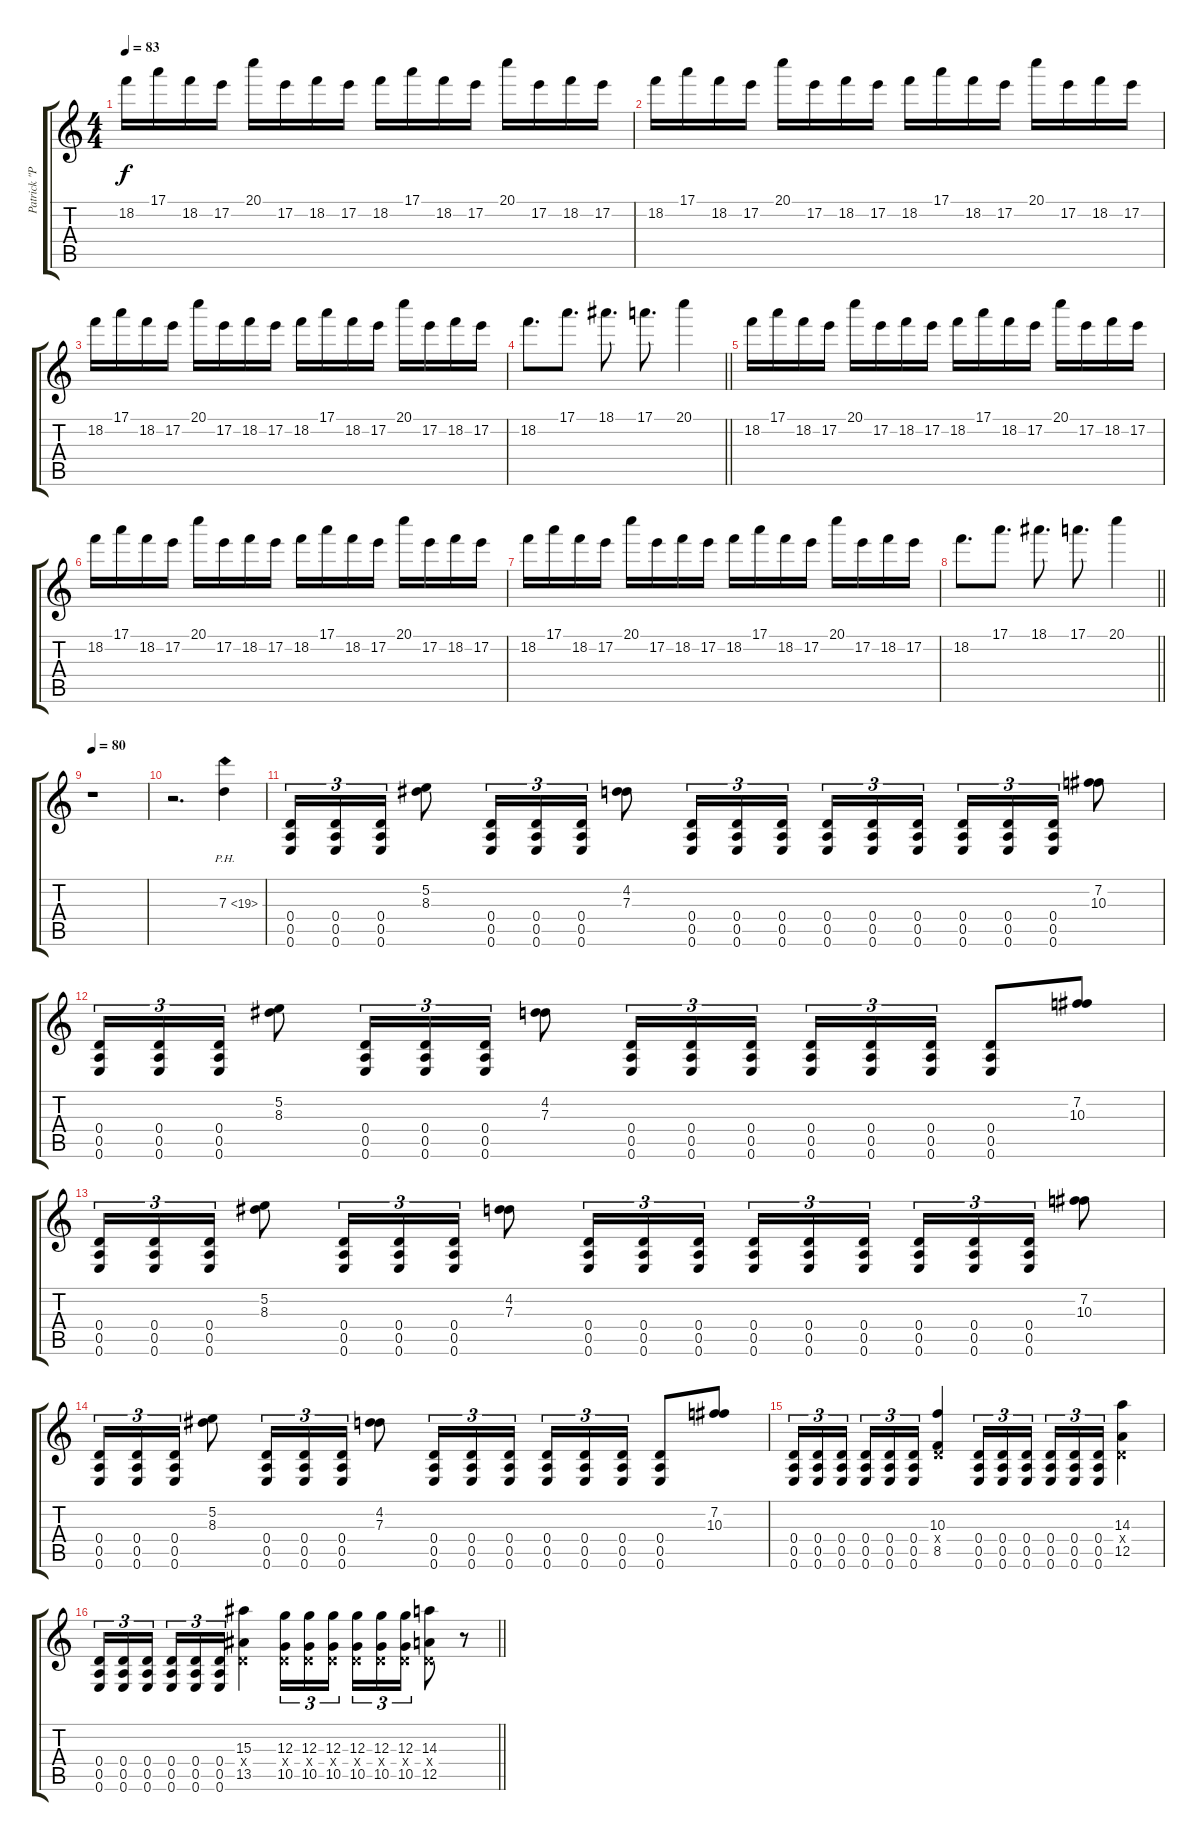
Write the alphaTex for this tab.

\track ("Patrick \"Peezee\" Thompson - Guitar 2" "Patrick \"P") {instrument distortionguitar}
\staff {score tabs}
\tuning (E4 B3 G3 D3 A2 E2) {hide}
\ts (4 4)
\tempo 83
\clef g2
\ks c
18.2.16{dy f} 17.1.16 18.2.16 17.2.16 20.1.16 17.2.16 18.2.16 17.2.16 18.2.16 17.1.16 18.2.16 17.2.16 20.1.16 17.2.16 18.2.16 17.2.16 |
18.2.16 17.1.16 18.2.16 17.2.16 20.1.16 17.2.16 18.2.16 17.2.16 18.2.16 17.1.16 18.2.16 17.2.16 20.1.16 17.2.16 18.2.16 17.2.16 |
18.2.16 17.1.16 18.2.16 17.2.16 20.1.16 17.2.16 18.2.16 17.2.16 18.2.16 17.1.16 18.2.16 17.2.16 20.1.16 17.2.16 18.2.16 17.2.16 |
\barLineRight lightlight
18.2.8{d} 17.1.8{d} 18.1.8{d} 17.1.8{d} 20.1.4 |
18.2.16 17.1.16 18.2.16 17.2.16 20.1.16 17.2.16 18.2.16 17.2.16 18.2.16 17.1.16 18.2.16 17.2.16 20.1.16 17.2.16 18.2.16 17.2.16 |
18.2.16 17.1.16 18.2.16 17.2.16 20.1.16 17.2.16 18.2.16 17.2.16 18.2.16 17.1.16 18.2.16 17.2.16 20.1.16 17.2.16 18.2.16 17.2.16 |
18.2.16 17.1.16 18.2.16 17.2.16 20.1.16 17.2.16 18.2.16 17.2.16 18.2.16 17.1.16 18.2.16 17.2.16 20.1.16 17.2.16 18.2.16 17.2.16 |
\barLineRight lightlight
18.2.8{d} 17.1.8{d} 18.1.8{d} 17.1.8{d} 20.1.4 |
\tempo 80
r.1 |
r.2{d} 7.3{ph 12}.4 |
(0.4 0.5 0.6).16{tu (3 2)} (0.4 0.5 0.6).16{tu (3 2)} (0.4 0.5 0.6).16{tu (3 2)} (5.2 8.3).8 (0.4 0.5 0.6).16{tu (3 2)} (0.4 0.5 0.6).16{tu (3 2)} (0.4 0.5 0.6).16{tu (3 2)} (4.2 7.3).8 (0.4 0.5 0.6).16{tu (3 2)} (0.4 0.5 0.6).16{tu (3 2)} (0.4 0.5 0.6).16{tu (3 2) beam splitsecondary} (0.4 0.5 0.6).16{tu (3 2)} (0.4 0.5 0.6).16{tu (3 2)} (0.4 0.5 0.6).16{tu (3 2)} (0.4 0.5 0.6).16{tu (3 2)} (0.4 0.5 0.6).16{tu (3 2)} (0.4 0.5 0.6).16{tu (3 2)} (7.2 10.3).8 |
(0.4 0.5 0.6).16{tu (3 2)} (0.4 0.5 0.6).16{tu (3 2)} (0.4 0.5 0.6).16{tu (3 2)} (5.2 8.3).8 (0.4 0.5 0.6).16{tu (3 2)} (0.4 0.5 0.6).16{tu (3 2)} (0.4 0.5 0.6).16{tu (3 2)} (4.2 7.3).8 (0.4 0.5 0.6).16{tu (3 2)} (0.4 0.5 0.6).16{tu (3 2)} (0.4 0.5 0.6).16{tu (3 2) beam splitsecondary} (0.4 0.5 0.6).16{tu (3 2)} (0.4 0.5 0.6).16{tu (3 2)} (0.4 0.5 0.6).16{tu (3 2)} (0.4 0.5 0.6).8 (7.2 10.3).8 |
(0.4 0.5 0.6).16{tu (3 2)} (0.4 0.5 0.6).16{tu (3 2)} (0.4 0.5 0.6).16{tu (3 2)} (5.2 8.3).8 (0.4 0.5 0.6).16{tu (3 2)} (0.4 0.5 0.6).16{tu (3 2)} (0.4 0.5 0.6).16{tu (3 2)} (4.2 7.3).8 (0.4 0.5 0.6).16{tu (3 2)} (0.4 0.5 0.6).16{tu (3 2)} (0.4 0.5 0.6).16{tu (3 2) beam splitsecondary} (0.4 0.5 0.6).16{tu (3 2)} (0.4 0.5 0.6).16{tu (3 2)} (0.4 0.5 0.6).16{tu (3 2)} (0.4 0.5 0.6).16{tu (3 2)} (0.4 0.5 0.6).16{tu (3 2)} (0.4 0.5 0.6).16{tu (3 2)} (7.2 10.3).8 |
(0.4 0.5 0.6).16{tu (3 2)} (0.4 0.5 0.6).16{tu (3 2)} (0.4 0.5 0.6).16{tu (3 2)} (5.2 8.3).8 (0.4 0.5 0.6).16{tu (3 2)} (0.4 0.5 0.6).16{tu (3 2)} (0.4 0.5 0.6).16{tu (3 2)} (4.2 7.3).8 (0.4 0.5 0.6).16{tu (3 2)} (0.4 0.5 0.6).16{tu (3 2)} (0.4 0.5 0.6).16{tu (3 2) beam splitsecondary} (0.4 0.5 0.6).16{tu (3 2)} (0.4 0.5 0.6).16{tu (3 2)} (0.4 0.5 0.6).16{tu (3 2)} (0.4 0.5 0.6).8 (7.2 10.3).8 |
(0.4 0.5 0.6).16{tu (3 2)} (0.4 0.5 0.6).16{tu (3 2)} (0.4 0.5 0.6).16{tu (3 2) beam splitsecondary} (0.4 0.5 0.6).16{tu (3 2)} (0.4 0.5 0.6).16{tu (3 2)} (0.4 0.5 0.6).16{tu (3 2)} (10.3 0.4{x} 8.5).4 (0.4 0.5 0.6).16{tu (3 2)} (0.4 0.5 0.6).16{tu (3 2)} (0.4 0.5 0.6).16{tu (3 2) beam splitsecondary} (0.4 0.5 0.6).16{tu (3 2)} (0.4 0.5 0.6).16{tu (3 2)} (0.4 0.5 0.6).16{tu (3 2)} (14.3 0.4{x} 12.5).4 |
\barLineRight lightlight
(0.4 0.5 0.6).16{tu (3 2)} (0.4 0.5 0.6).16{tu (3 2)} (0.4 0.5 0.6).16{tu (3 2) beam splitsecondary} (0.4 0.5 0.6).16{tu (3 2)} (0.4 0.5 0.6).16{tu (3 2)} (0.4 0.5 0.6).16{tu (3 2)} (15.3 0.4{x} 13.5).4 (12.3 0.4{x} 10.5).16{tu (3 2)} (12.3 0.4{x} 10.5).16{tu (3 2)} (12.3 0.4{x} 10.5).16{tu (3 2) beam splitsecondary} (12.3 0.4{x} 10.5).16{tu (3 2)} (12.3 0.4{x} 10.5).16{tu (3 2)} (12.3 0.4{x} 10.5).16{tu (3 2)} (14.3 0.4{x} 12.5).8 r.8
